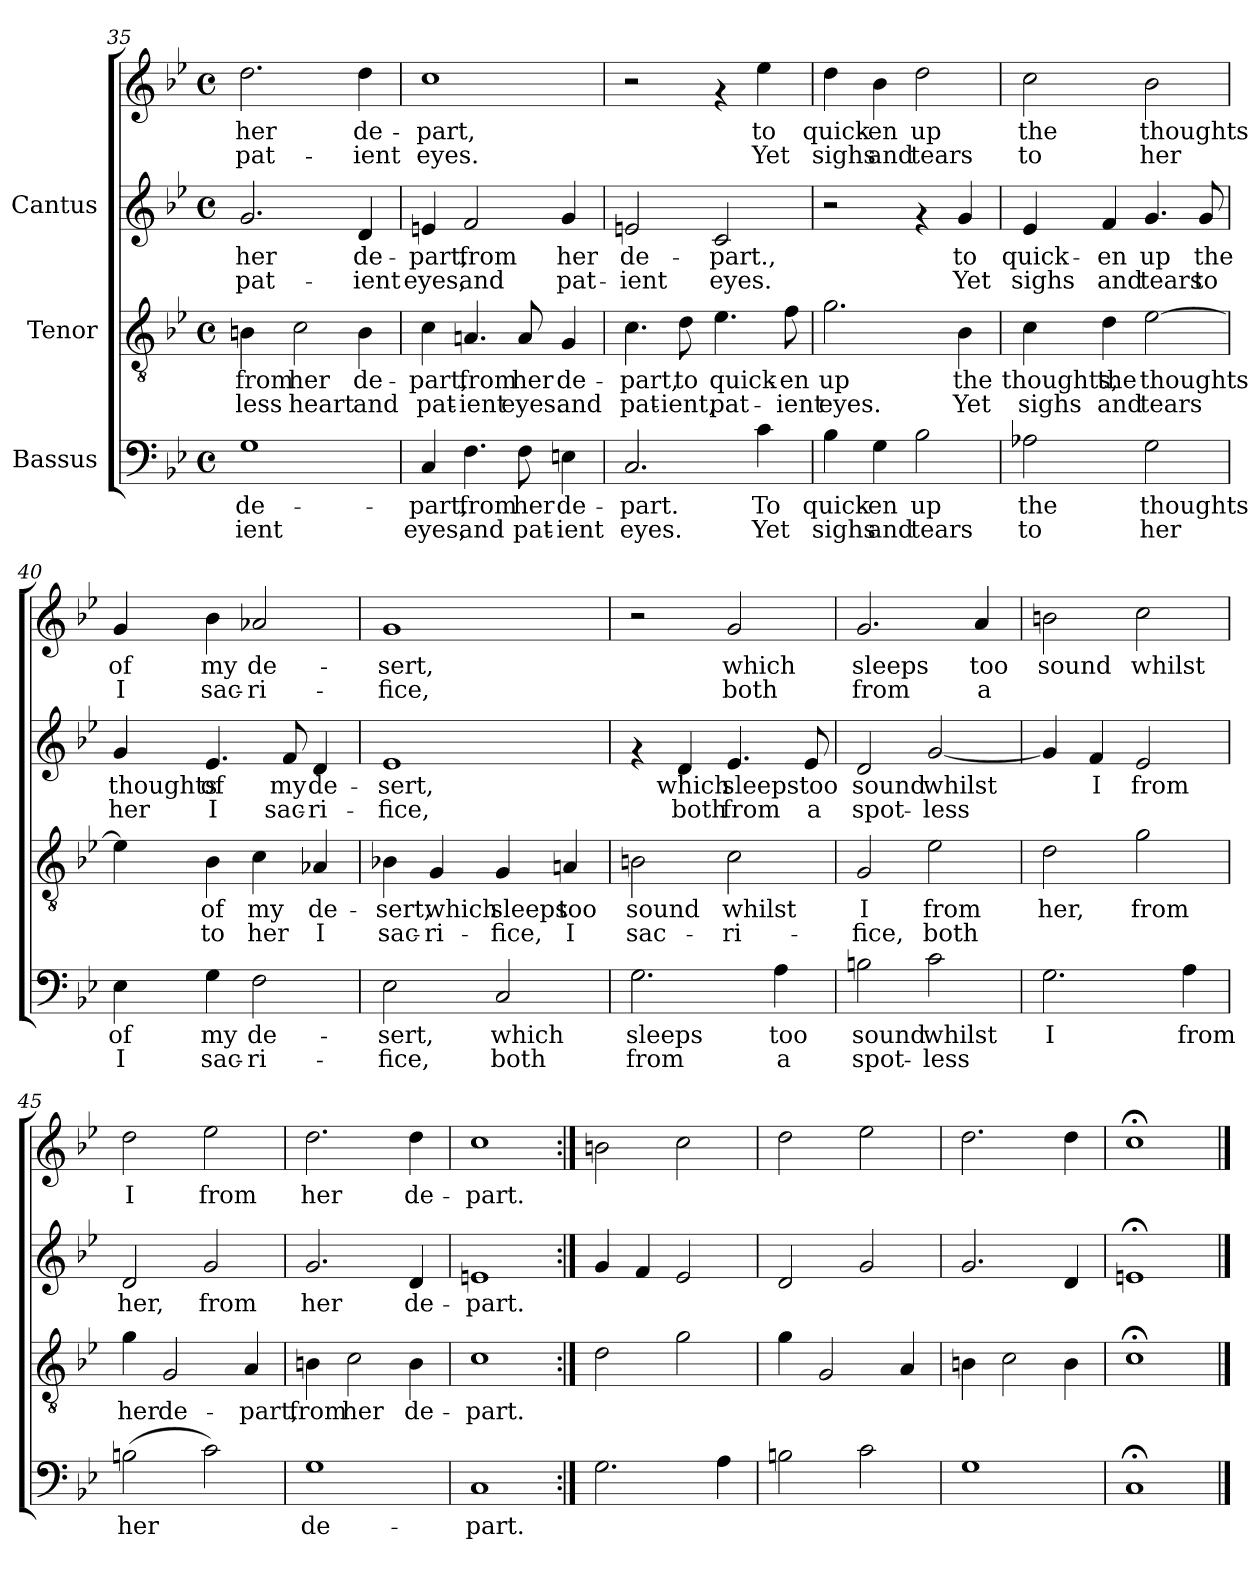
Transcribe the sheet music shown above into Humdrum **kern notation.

**kern	**text	**text	**kern	**text	**text	**kern	**text	**text	**kern	**text	**text
*part3	*part3	*part3	*part2	*part2	*part2	*part1	*part1	*part1	*part1	*part1	*part1
*staff4	*staff4	*staff4	*staff3	*staff3	*staff3	*staff2	*staff2	*staff2	*staff1	*staff1	*staff1
*I"Bassus	*	*	*I"Tenor	*	*	*I"Cantus	*	*	*	*	*
*clefF4	*	*	*clefGv2	*	*	*clefG2	*	*	*clefG2	*	*
*k[b-e-]	*	*	*k[b-e-]	*	*	*k[b-e-]	*	*	*k[b-e-]	*	*
*B-:	*	*	*B-:	*	*	*B-:	*	*	*B-:	*	*
*M4/4	*	*	*M4/4	*	*	*M4/4	*	*	*M4/4	*	*
*met(c)	*	*	*met(c)	*	*	*met(c)	*	*	*met(c)	*	*
=35	=35	=35	=35	=35	=35	=35	=35	=35	=35	=35	=35
!	!LO:LY:b:cj	!LO:LY:b:cj	!	!LO:LY:b:cj	!LO:LY:b:cj	!	!LO:LY:b:cj	!LO:LY:b:cj	!	!LO:LY:b:cj	!LO:LY:b:cj
1G	-de-	-ient	4Bn\	-from	less	2.g/	her	pat-	2.dd\	her	pat-
!	!	!	!	!LO:LY:b:cj	!LO:LY:b:cj	!	!	!	!	!	!
.	.	.	2c\	her	heart	.	.	.	.	.	.
!	!	!	!	!LO:LY:b:cj	!LO:LY:b:cj	!	!LO:LY:b:cj	!LO:LY:b:cj	!	!LO:LY:b:cj	!LO:LY:b:cj
.	.	.	4B\	de-	-and	4d/	-de-	-ient	4dd\	-de-	-ient
=36	=36	=36	=36	=36	=36	=36	=36	=36	=36	=36	=36
!	!LO:LY:b:cj	!LO:LY:b:cj	!	!LO:LY:b:cj	!LO:LY:b:cj	!	!LO:LY:b:cj	!LO:LY:b:cj	!	!LO:LY:b:cj	!LO:LY:b:cj
4C/	part,	eyes,	4c\	part,	pat-	4en/	part,	eyes,	1cc	part,	eyes.
!	!LO:LY:b:cj	!LO:LY:b:cj	!	!LO:LY:b:cj	!LO:LY:b:cj	!	!LO:LY:b:cj	!LO:LY:b:cj	!	!	!
4.F\	from	and	4.An/	-from	ient	2f/	from	and	.	.	.
!	!LO:LY:b:cj	!LO:LY:b:cj	!	!LO:LY:b:cj	!LO:LY:b:cj	!	!	!	!	!	!
8F\	her	pat-	8A/	her	eyes.	.	.	.	.	.	.
!	!LO:LY:b:cj	!LO:LY:b:cj	!	!LO:LY:b:cj	!LO:LY:b:cj	!	!LO:LY:b:cj	!LO:LY:b:cj	!	!	!
4En\	-de-	-ient	4G/	de-	-and	4g/	her	pat-	.	.	.
!!LO:LB:g=z
=37	=37	=37	=37	=37	=37	=37	=37	=37	=37	=37	=37
!	!LO:LY:b:cj	!LO:LY:b:cj	!	!LO:LY:b:cj	!LO:LY:b:cj	!	!LO:LY:b:cj	!LO:LY:b:cj	!	!	!
2.C/	part.	eyes.	4.c\	part,	pat-	2en/	de-	-ient	2r	.	.
!	!	!	!	!LO:LY:b:cj	!LO:LY:b:cj	!	!	!	!	!	!
.	.	.	8d\	-to	ient,	.	.	.	.	.	.
!	!	!	!	!LO:LY:b:cj	!LO:LY:b:cj	!	!LO:LY:b:cj	!LO:LY:b:cj	!	!	!
.	.	.	4.e-\	quick-	-pat-	2c/	part.,	eyes.	4rf	.	.
!	!LO:LY:b:cj	!LO:LY:b:cj	!	!	!	!	!	!	!	!LO:LY:b:cj	!LO:LY:b:cj
4c\	To	Yet	.	.	.	.	.	.	4ee-\	-to	Yet
!	!	!	!	!LO:LY:b:cj	!LO:LY:b:cj	!	!	!	!	!	!
.	.	.	8f\	-en	ient	.	.	.	.	.	.
=38	=38	=38	=38	=38	=38	=38	=38	=38	=38	=38	=38
!	!LO:LY:b:cj	!LO:LY:b:cj	!	!LO:LY:b:cj	!LO:LY:b:cj	!	!	!	!	!LO:LY:b:cj	!LO:LY:b:cj
4B-\	quick-	-sighs	2.g\	up	eyes.	2r	.	.	4dd\	quick-	-sighs
!	!LO:LY:b:cj	!LO:LY:b:cj	!	!	!	!	!	!	!	!LO:LY:b:cj	!LO:LY:b:cj
4G\	en	and	.	.	.	.	.	.	4b-\	en	and
!	!LO:LY:b:cj	!LO:LY:b:cj	!	!	!	!	!	!	!	!LO:LY:b:cj	!LO:LY:b:cj
2B-\	up	tears	.	.	.	4rf	.	.	2dd\	up	tears
!	!	!	!	!LO:LY:b:cj	!LO:LY:b:cj	!	!LO:LY:b:cj	!LO:LY:b:cj	!	!	!
.	.	.	4B-\	the	Yet	4g/	to	Yet	.	.	.
=39	=39	=39	=39	=39	=39	=39	=39	=39	=39	=39	=39
!	!LO:LY:b:cj	!LO:LY:b:cj	!	!LO:LY:b:cj	!LO:LY:b:cj	!	!LO:LY:b:cj	!LO:LY:b:cj	!	!LO:LY:b:cj	!LO:LY:b:cj
2A-X\	the	to	4c\	thoughts,	sighs	4e-/	quick-	-sighs	2cc\	the	to
!	!	!	!	!LO:LY:b:cj	!LO:LY:b:cj	!	!LO:LY:b:cj	!LO:LY:b:cj	!	!	!
.	.	.	4d\	the	and	4f/	en	and	.	.	.
!	!LO:LY:b:cj	!LO:LY:b:cj	!	!LO:LY:b:cj	!LO:LY:b:cj	!	!LO:LY:b:cj	!LO:LY:b:cj	!	!LO:LY:b:cj	!LO:LY:b:cj
2G\	thoughts	her	[>2e-\	thoughts	tears	4.g/	up	tears	2b-\	thoughts	her
!	!	!	!	!	!	!	!LO:LY:b:cj	!LO:LY:b:cj	!	!	!
.	.	.	.	.	.	8g/	the	to	.	.	.
=40	=40	=40	=40	=40	=40	=40	=40	=40	=40	=40	=40
!	!LO:LY:b:cj	!LO:LY:b:cj	!	!LO:LY:b:cj	!LO:LY:b:cj	!	!LO:LY:b:cj	!LO:LY:b:cj	!	!LO:LY:b:cj	!LO:LY:b:cj
4E-\	of	I	4e-\]	.	.	4g/	-thoughts	her	4g/	of	I
!	!LO:LY:b:cj	!LO:LY:b:cj	!	!LO:LY:b:cj	!LO:LY:b:cj	!	!LO:LY:b:cj	!LO:LY:b:cj	!	!LO:LY:b:cj	!LO:LY:b:cj
4G\	my	sac-	4B-\	of	to	4.e-/	of	I	4b-\	my	sac-
!	!LO:LY:b:cj	!LO:LY:b:cj	!	!LO:LY:b:cj	!LO:LY:b:cj	!	!	!	!	!LO:LY:b:cj	!LO:LY:b:cj
2F\	-de-	-ri-	4c\	my	her	.	.	.	2a-X/	-de-	-ri-
!	!	!	!	!	!	!	!LO:LY:b:cj	!LO:LY:b:cj	!	!	!
.	.	.	.	.	.	8f/	my	sac-	.	.	.
!	!	!	!	!LO:LY:b:cj	!LO:LY:b:cj	!	!LO:LY:b:cj	!LO:LY:b:cj	!	!	!
.	.	.	4A-X/	de-	-I	4d/	-de-	-ri-	.	.	.
!!LO:LB:g=z
=41	=41	=41	=41	=41	=41	=41	=41	=41	=41	=41	=41
!	!LO:LY:b:cj	!LO:LY:b:cj	!	!LO:LY:b:cj	!LO:LY:b:cj	!	!LO:LY:b:cj	!LO:LY:b:cj	!	!LO:LY:b:cj	!LO:LY:b:cj
2E-\	-sert,	fice,	4B-X\	sert,	sac-	1e-	sert,	fice,	1g	-sert,	fice,
!	!	!	!	!LO:LY:b:cj	!LO:LY:b:cj	!	!	!	!	!	!
.	.	.	4G/	-which	ri-	.	.	.	.	.	.
!	!LO:LY:b:cj	!LO:LY:b:cj	!	!LO:LY:b:cj	!LO:LY:b:cj	!	!	!	!	!	!
2C/	which	both	4G/	-sleeps	fice,	.	.	.	.	.	.
!	!	!	!	!LO:LY:b:cj	!LO:LY:b:cj	!	!	!	!	!	!
.	.	.	4An/	too	I	.	.	.	.	.	.
=42	=42	=42	=42	=42	=42	=42	=42	=42	=42	=42	=42
!	!LO:LY:b:cj	!LO:LY:b:cj	!	!LO:LY:b:cj	!LO:LY:b:cj	!	!	!	!	!	!
2.G\	sleeps	from	2Bn\	sound	sac-	4rf	.	.	2r	.	.
!	!	!	!	!	!	!	!LO:LY:b:cj	!LO:LY:b:cj	!	!	!
.	.	.	.	.	.	4d/	which	both	.	.	.
!	!	!	!	!LO:LY:b:cj	!LO:LY:b:cj	!	!LO:LY:b:cj	!LO:LY:b:cj	!	!LO:LY:b:cj	!LO:LY:b:cj
.	.	.	2c\	-whilst	ri-	4.e-/	sleeps	from	2g/	which	both
!	!LO:LY:b:cj	!LO:LY:b:cj	!	!	!	!	!	!	!	!	!
4A\	too	a	.	.	.	.	.	.	.	.	.
!	!	!	!	!	!	!	!LO:LY:b:cj	!LO:LY:b:cj	!	!	!
.	.	.	.	.	.	8e-/	too	a	.	.	.
=43	=43	=43	=43	=43	=43	=43	=43	=43	=43	=43	=43
!	!LO:LY:b:cj	!LO:LY:b:cj	!	!LO:LY:b:cj	!LO:LY:b:cj	!	!LO:LY:b:cj	!LO:LY:b:cj	!	!LO:LY:b:cj	!LO:LY:b:cj
2Bn\	sound	spot-	2G/	-I	fice,	2d/	sound	spot-	2.g/	sleeps	from
!	!LO:LY:b:cj	!LO:LY:b:cj	!	!LO:LY:b:cj	!LO:LY:b:cj	!	!LO:LY:b:cj	!LO:LY:b:cj	!	!	!
2c\	-whilst	less	2e-\	from	both	[<2g/	-whilst	less	.	.	.
!	!	!	!	!	!	!	!	!	!	!LO:LY:b:cj	!LO:LY:b:cj
.	.	.	.	.	.	.	.	.	4a/	too	a
=44	=44	=44	=44	=44	=44	=44	=44	=44	=44	=44	=44
!	!LO:LY:b:cj	!	!	!LO:LY:b:cj	!	!	!LO:LY:b:cj	!	!	!LO:LY:b:cj	!
2.G\	I	.	2d\	her,	.	4g/]	.	.	2bn\	sound	.
!	!	!	!	!	!	!	!LO:LY:b:cj	!	!	!	!
.	.	.	.	.	.	4f/	I	.	.	.	.
!	!	!	!	!LO:LY:b:cj	!	!	!LO:LY:b:cj	!	!	!LO:LY:b:cj	!
.	.	.	2g\	from	.	2e-/	from	.	2cc\	whilst	.
!	!LO:LY:b:cj	!	!	!	!	!	!	!	!	!	!
4A\	from	.	.	.	.	.	.	.	.	.	.
=45	=45	=45	=45	=45	=45	=45	=45	=45	=45	=45	=45
!	!LO:LY:b:cj	!	!	!LO:LY:b:cj	!	!	!LO:LY:b:cj	!	!	!LO:LY:b:cj	!
(>2Bn\	her	.	4g\	her	.	2d/	her,	.	2dd\	I	.
!	!	!	!	!LO:LY:b:cj	!	!	!	!	!	!	!
.	.	.	2G/	de-	.	.	.	.	.	.	.
!	!LO:LY:b:cj	!	!	!	!	!	!LO:LY:b:cj	!	!	!LO:LY:b:cj	!
2c\)	.	.	.	.	.	2g/	from	.	2ee-\	from	.
!	!	!	!	!LO:LY:b:cj	!	!	!	!	!	!	!
.	.	.	4A/	-part,	.	.	.	.	.	.	.
!!LO:PB:g=z
=46	=46	=46	=46	=46	=46	=46	=46	=46	=46	=46	=46
!	!LO:LY:b:cj	!	!	!LO:LY:b:cj	!	!	!LO:LY:b:cj	!	!	!LO:LY:b:cj	!
1G	de-	.	4Bn\	from	.	2.g/	-her	.	2.dd\	her	.
!	!	!	!	!LO:LY:b:cj	!	!	!	!	!	!	!
.	.	.	2c\	her	.	.	.	.	.	.	.
!	!	!	!	!LO:LY:b:cj	!	!	!LO:LY:b:cj	!	!	!LO:LY:b:cj	!
.	.	.	4B\	de-	.	4d/	de-	.	4dd\	de-	.
=47	=47	=47	=47	=47	=47	=47	=47	=47	=47	=47	=47
!	!LO:LY:b:cj	!	!	!LO:LY:b:cj	!	!	!LO:LY:b:cj	!	!	!LO:LY:b:cj	!
1C	-part.	.	1c	-part.	.	1en	part.	.	1cc	-part.	.
=48:|!	=48:|!	=48:|!	=48:|!	=48:|!	=48:|!	=48:|!	=48:|!	=48:|!	=48:|!	=48:|!	=48:|!
2.G\	.	.	2d\	.	.	4g/	.	.	2bn\	.	.
.	.	.	.	.	.	4f/	.	.	.	.	.
.	.	.	2g\	.	.	2e-/	.	.	2cc\	.	.
4A\	.	.	.	.	.	.	.	.	.	.	.
=49	=49	=49	=49	=49	=49	=49	=49	=49	=49	=49	=49
2Bn\	.	.	4g\	.	.	2d/	.	.	2dd\	.	.
.	.	.	2G/	.	.	.	.	.	.	.	.
2c\	.	.	.	.	.	2g/	.	.	2ee-\	.	.
.	.	.	4A/	.	.	.	.	.	.	.	.
=50	=50	=50	=50	=50	=50	=50	=50	=50	=50	=50	=50
1G	.	.	4Bn\	.	.	2.g/	.	.	2.dd\	.	.
.	.	.	2c\	.	.	.	.	.	.	.	.
.	.	.	4B\	.	.	4d/	.	.	4dd\	.	.
=51	=51	=51	=51	=51	=51	=51	=51	=51	=51	=51	=51
1C;<	.	.	1c;<	.	.	1en;<	.	.	1cc;<	.	.
==	==	==	==	==	==	==	==	==	==	==	==
*-	*-	*-	*-	*-	*-	*-	*-	*-	*-	*-	*-
